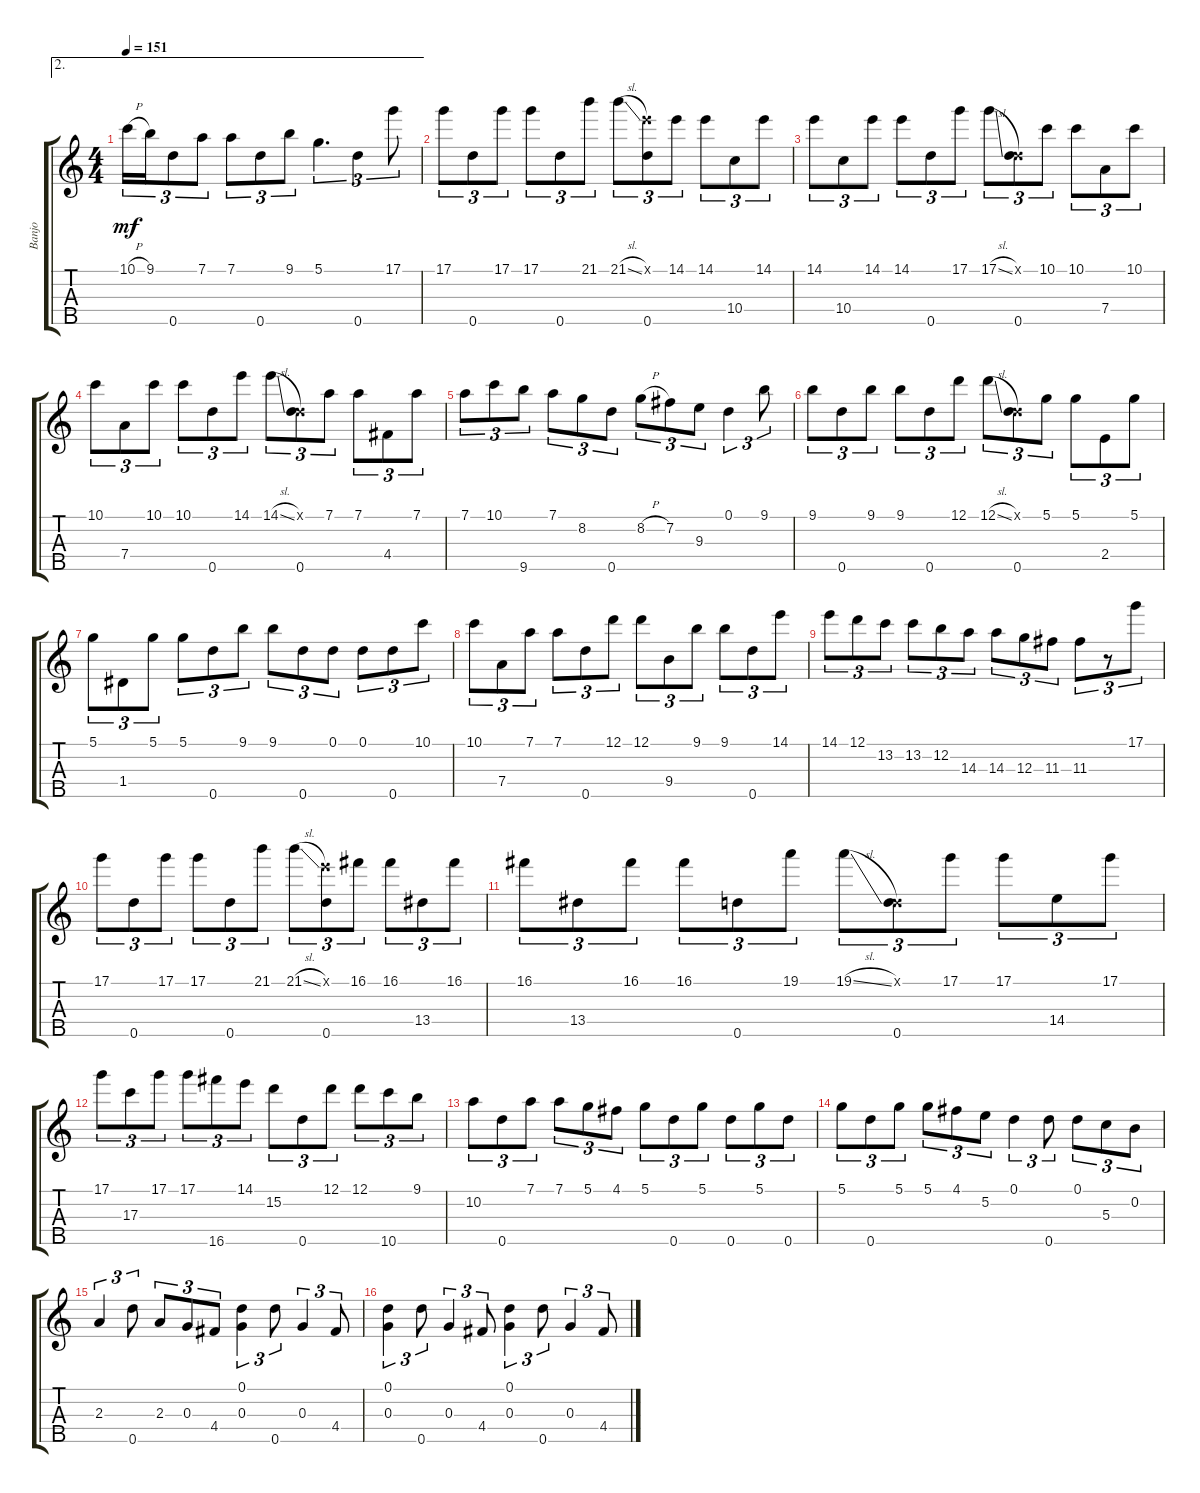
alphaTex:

\track ("Banjo" "Banjo") {instrument banjo}
\staff {score tabs}
\tuning (D4 B3 G3 D3 D4) {hide}
\displaytranspose 12
\ae 2
\ts (4 4)
\tempo 151
\clef g2
\ks c
10.1{h}.16{tu (3 2) dy mf} 9.1.16{tu (3 2)} 0.5.8{tu (3 2)} 7.1.8{tu (3 2)} 7.1.8{tu (3 2)} 0.5.8{tu (3 2)} 9.1.8{tu (3 2)} 5.1.4{d tu (3 2)} 0.5.4{tu (3 2)} 17.1.8{tu (3 2)} |
17.1.8{tu (3 2)} 0.5.8{tu (3 2)} 17.1.8{tu (3 2)} 17.1.8{tu (3 2)} 0.5.8{tu (3 2)} 21.1.8{tu (3 2)} 21.1{sl}.8{tu (3 2)} (14.1{x} 0.5).8{tu (3 2)} 14.1.8{tu (3 2)} 14.1.8{tu (3 2)} 10.4.8{tu (3 2)} 14.1.8{tu (3 2)} |
14.1.8{tu (3 2)} 10.4.8{tu (3 2)} 14.1.8{tu (3 2)} 14.1.8{tu (3 2)} 0.5.8{tu (3 2)} 17.1.8{tu (3 2)} 17.1{sl}.8{tu (3 2)} (0.1{x} 0.5).8{tu (3 2)} 10.1.8{tu (3 2)} 10.1.8{tu (3 2)} 7.4.8{tu (3 2)} 10.1.8{tu (3 2)} |
10.1.8{tu (3 2)} 7.4.8{tu (3 2)} 10.1.8{tu (3 2)} 10.1.8{tu (3 2)} 0.5.8{tu (3 2)} 14.1.8{tu (3 2)} 14.1{sl}.8{tu (3 2)} (0.1{x} 0.5).8{tu (3 2)} 7.1.8{tu (3 2)} 7.1.8{tu (3 2)} 4.4.8{tu (3 2)} 7.1.8{tu (3 2)} |
7.1.8{tu (3 2)} 10.1.8{tu (3 2)} 9.5.8{tu (3 2)} 7.1.8{tu (3 2)} 8.2.8{tu (3 2)} 0.5.8{tu (3 2)} 8.2{h}.8{tu (3 2)} 7.2.8{tu (3 2)} 9.3.8{tu (3 2)} 0.1.4{tu (3 2)} 9.1.8{tu (3 2)} |
9.1.8{tu (3 2)} 0.5.8{tu (3 2)} 9.1.8{tu (3 2)} 9.1.8{tu (3 2)} 0.5.8{tu (3 2)} 12.1.8{tu (3 2)} 12.1{sl}.8{tu (3 2)} (0.1{x} 0.5).8{tu (3 2)} 5.1.8{tu (3 2)} 5.1.8{tu (3 2)} 2.4.8{tu (3 2)} 5.1.8{tu (3 2)} |
5.1.8{tu (3 2)} 1.4.8{tu (3 2)} 5.1.8{tu (3 2)} 5.1.8{tu (3 2)} 0.5.8{tu (3 2)} 9.1.8{tu (3 2)} 9.1.8{tu (3 2)} 0.5.8{tu (3 2)} 0.1.8{tu (3 2)} 0.1.8{tu (3 2)} 0.5.8{tu (3 2)} 10.1.8{tu (3 2)} |
10.1.8{tu (3 2)} 7.4.8{tu (3 2)} 7.1.8{tu (3 2)} 7.1.8{tu (3 2)} 0.5.8{tu (3 2)} 12.1.8{tu (3 2)} 12.1.8{tu (3 2)} 9.4.8{tu (3 2)} 9.1.8{tu (3 2)} 9.1.8{tu (3 2)} 0.5.8{tu (3 2)} 14.1.8{tu (3 2)} |
14.1.8{tu (3 2)} 12.1.8{tu (3 2)} 13.2.8{tu (3 2)} 13.2.8{tu (3 2)} 12.2.8{tu (3 2)} 14.3.8{tu (3 2)} 14.3.8{tu (3 2)} 12.3.8{tu (3 2)} 11.3.8{tu (3 2)} 11.3.8{tu (3 2)} r.8{tu (3 2)} 17.1.8{tu (3 2)} |
17.1.8{tu (3 2)} 0.5.8{tu (3 2)} 17.1.8{tu (3 2)} 17.1.8{tu (3 2)} 0.5.8{tu (3 2)} 21.1.8{tu (3 2)} 21.1{sl}.8{tu (3 2)} (14.1{x} 0.5).8{tu (3 2)} 16.1.8{tu (3 2)} 16.1.8{tu (3 2)} 13.4.8{tu (3 2)} 16.1.8{tu (3 2)} |
16.1.8{tu (3 2)} 13.4.8{tu (3 2)} 16.1.8{tu (3 2)} 16.1.8{tu (3 2)} 0.5.8{tu (3 2)} 19.1.8{tu (3 2)} 19.1{sl}.8{tu (3 2)} (0.1{x} 0.5).8{tu (3 2)} 17.1.8{tu (3 2)} 17.1.8{tu (3 2)} 14.4.8{tu (3 2)} 17.1.8{tu (3 2)} |
17.1.8{tu (3 2)} 17.3.8{tu (3 2)} 17.1.8{tu (3 2)} 17.1.8{tu (3 2)} 16.5.8{tu (3 2)} 14.1.8{tu (3 2)} 15.2.8{tu (3 2)} 0.5.8{tu (3 2)} 12.1.8{tu (3 2)} 12.1.8{tu (3 2)} 10.5.8{tu (3 2)} 9.1.8{tu (3 2)} |
10.2.8{tu (3 2)} 0.5.8{tu (3 2)} 7.1.8{tu (3 2)} 7.1.8{tu (3 2)} 5.1.8{tu (3 2)} 4.1.8{tu (3 2)} 5.1.8{tu (3 2)} 0.5.8{tu (3 2)} 5.1.8{tu (3 2)} 0.5.8{tu (3 2)} 5.1.8{tu (3 2)} 0.5.8{tu (3 2)} |
5.1.8{tu (3 2)} 0.5.8{tu (3 2)} 5.1.8{tu (3 2)} 5.1.8{tu (3 2)} 4.1.8{tu (3 2)} 5.2.8{tu (3 2)} 0.1.4{tu (3 2)} 0.5.8{tu (3 2)} 0.1.8{tu (3 2)} 5.3.8{tu (3 2)} 0.2.8{tu (3 2)} |
2.3.4{tu (3 2)} 0.5.8{tu (3 2)} 2.3.8{tu (3 2)} 0.3.8{tu (3 2)} 4.4.8{tu (3 2)} (0.1 0.3).4{tu (3 2)} 0.5.8{tu (3 2)} 0.3.4{tu (3 2)} 4.4.8{tu (3 2)} |
(0.1 0.3).4{tu (3 2)} 0.5.8{tu (3 2)} 0.3.4{tu (3 2)} 4.4.8{tu (3 2)} (0.1 0.3).4{tu (3 2)} 0.5.8{tu (3 2)} 0.3.4{tu (3 2)} 4.4.8{tu (3 2)}
